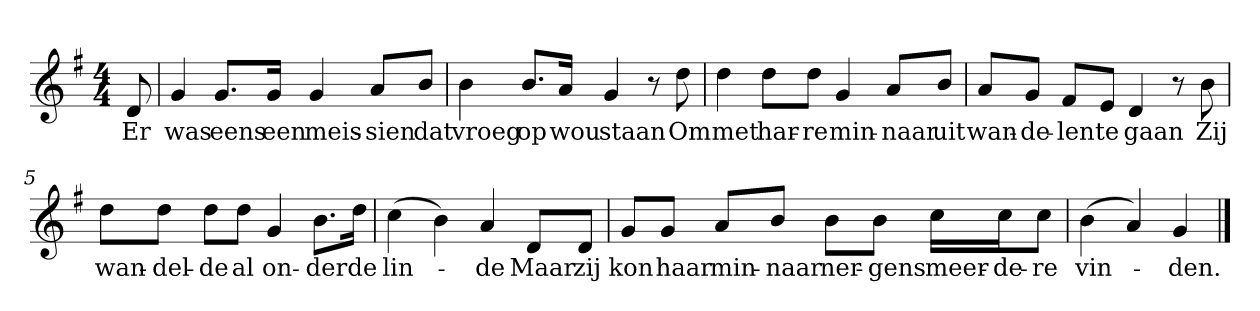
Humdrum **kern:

**kern	**text
*part1	*part1
*staff1	*staff1
*clefG2	*
*k[f#]	*
*G:	*
*M4/4	*
*MM120	*
=	=
8d	Er
=1	=1
4g	was
8.g/L	eens
16g/Jk	een
4g	meis-
8a/L	-sien
8b/J	dat
=2	=2
4b	vroeg
8.b/L	op
16a/Jk	wou
4g	staan
8r	.
8dd	Om
=3	=3
4dd	met
8dd\L	har-
8dd\J	-re
4g	min-
8a/L	-naar
8b/J	uit
=4	=4
8a/L	wan-
8g/J	-de-
8f#/L	-len
8e/J	te
4d	gaan
8r	.
8b	Zij
=5	=5
8dd\L	wan-
8dd\J	-del-
8dd\L	-de
8dd\J	al
4g	on-
8.b\L	-der
16dd\Jk	de
=6	=6
(4cc	lin-
4b)	.
4a	-de
8d/L	Maar
8d/J	zij
=7	=7
8g/L	kon
8g/J	haar
8a/L	min-
8b/J	-naar
8b\L	ner-
8b\J	-gens
16cc\LL	meer-
16cc\J	-de-
8cc\J	-re
=8	=8
(4b	vin-
4a)	.
4g	-den.
==	==
*-	*-
